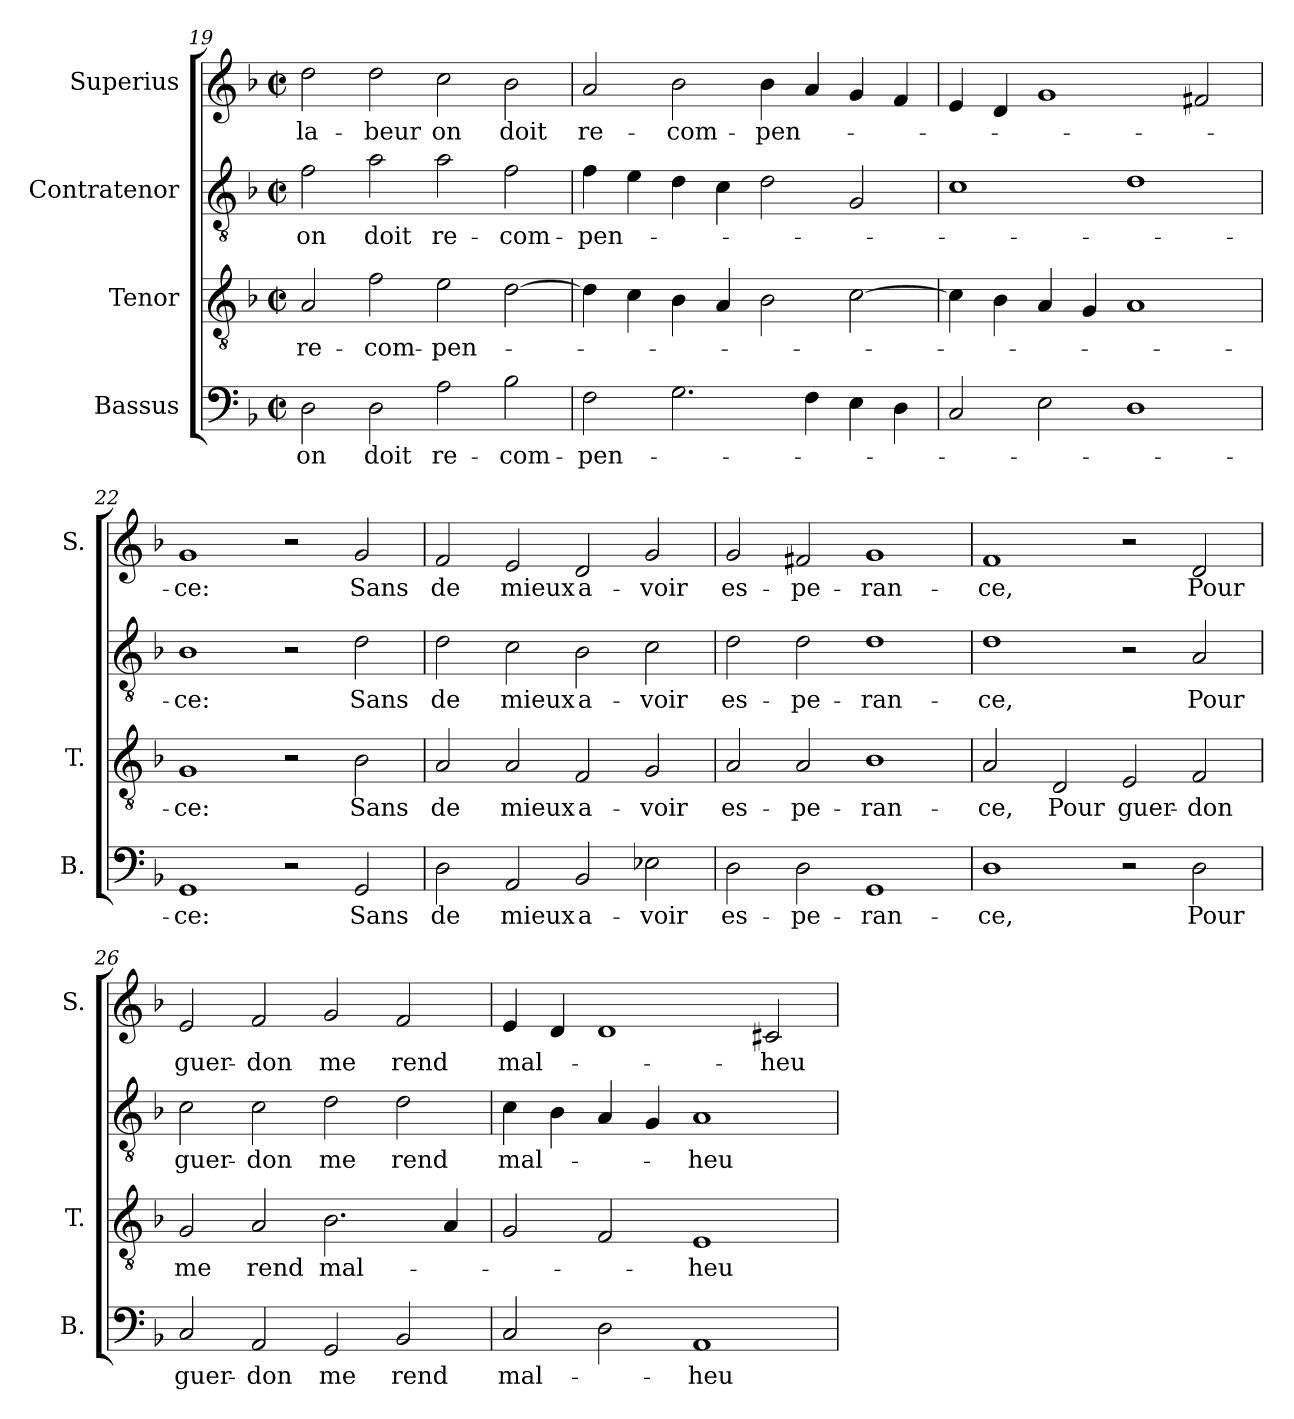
**kern	**text	**kern	**text	**kern	**text	**kern	**text
*part4	*part4	*part3	*part3	*part2	*part2	*part1	*part1
*staff4	*staff4	*staff3	*staff3	*staff2	*staff2	*staff1	*staff1
*I"Bassus	*	*I"Tenor	*	*I"Contratenor	*	*I"Superius	*
*I'B.	*	*I'T.	*	*	*	*I'S.	*
*clefF4	*	*clefGv2	*	*clefGv2	*	*clefG2	*
*k[b-]	*	*k[b-]	*	*k[b-]	*	*k[b-]	*
*F:	*	*F:	*	*F:	*	*F:	*
*M2/2	*	*M2/2	*	*M2/2	*	*M2/2	*
*met(c|)	*	*met(c|)	*	*met(c|)	*	*met(c|)	*
=19	=19	=19	=19	=19	=19	=19	=19
2D\	on	2A/	re-	2f\	on	2dd\	la-
2D\	doit	2f\	-com-	2a\	doit	2dd\	-beur
2A\	re-	2e\	-pen-	2a\	re-	2cc\	on
2B-\	-com-	[2d\	.	2f\	-com-	2b-\	doit
=20	=20	=20	=20	=20	=20	=20	=20
2F\	-pen-	4d\]	.	4f\	-pen-	2a/	re-
.	.	4c\	.	4e\	.	.	.
2.G\	.	4B-\	.	4d\	.	2b-\	-com-
.	.	4A/	.	4c\	.	.	.
.	.	2B-\	.	2d\	.	4b-\	-pen-
4F\	.	.	.	.	.	4a/	.
4E\	.	[2c\	.	2G/	.	4g/	.
4D\	.	.	.	.	.	4f/	.
=21	=21	=21	=21	=21	=21	=21	=21
2C/	.	4c\]	.	1c\	.	4e/	.
.	.	4B-\	.	.	.	4d/	.
2E\	.	4A/	.	.	.	1g/	.
.	.	4G/	.	.	.	.	.
1D\	.	1A/	.	1d\	.	.	.
.	.	.	.	.	.	2f#X/	.
=22	=22	=22	=22	=22	=22	=22	=22
1GG/	-ce:	1G/	-ce:	1B-\	-ce:	1g/	-ce:
2r	.	2r	.	2r	.	2r	.
2GG/	Sans	2B-\	Sans	2d\	Sans	2g/	Sans
=23	=23	=23	=23	=23	=23	=23	=23
2D\	de	2A/	de	2d\	de	2f/	de
2AA/	mieux	2A/	mieux	2c\	mieux	2e/	mieux
2BB-/	a-	2F/	a-	2B-\	a-	2d/	a-
2E-X\	-voir	2G/	-voir	2c\	-voir	2g/	-voir
!!LO:LB:g=z
=24	=24	=24	=24	=24	=24	=24	=24
2D\	es-	2A/	es-	2d\	es-	2g/	es-
2D\	-pe-	2A/	-pe-	2d\	-pe-	2f#X/	-pe-
1GG/	-ran-	1B-\	-ran-	1d\	-ran-	1g/	-ran-
=25	=25	=25	=25	=25	=25	=25	=25
1D\	-ce,	2A/	-ce,	1d\	-ce,	1f/	-ce,
.	.	2D/	Pour	.	.	.	.
2r	.	2E/	guer-	2r	.	2r	.
2D\	Pour	2F/	-don	2A/	Pour	2d/	Pour
=26	=26	=26	=26	=26	=26	=26	=26
2C/	guer-	2G/	me	2c\	guer-	2e/	guer-
2AA/	-don	2A/	rend	2c\	-don	2f/	-don
2GG/	me	2.B-\	mal-	2d\	me	2g/	me
2BB-/	rend	.	.	2d\	rend	2f/	rend
.	.	4A/	.	.	.	.	.
=27	=27	=27	=27	=27	=27	=27	=27
2C/	mal-	2G/	.	4c\	mal-	4e/	mal-
.	.	.	.	4B-\	.	4d/	.
2D\	.	2F/	.	4A/	.	1d/	.
.	.	.	.	4G/	.	.	.
1AA/	-heu-	1E/	-heu-	1A/	-heu-	.	.
.	.	.	.	.	.	2c#X/	-heu-
=	=	=	=	=	=	=	=
*-	*-	*-	*-	*-	*-	*-	*-
